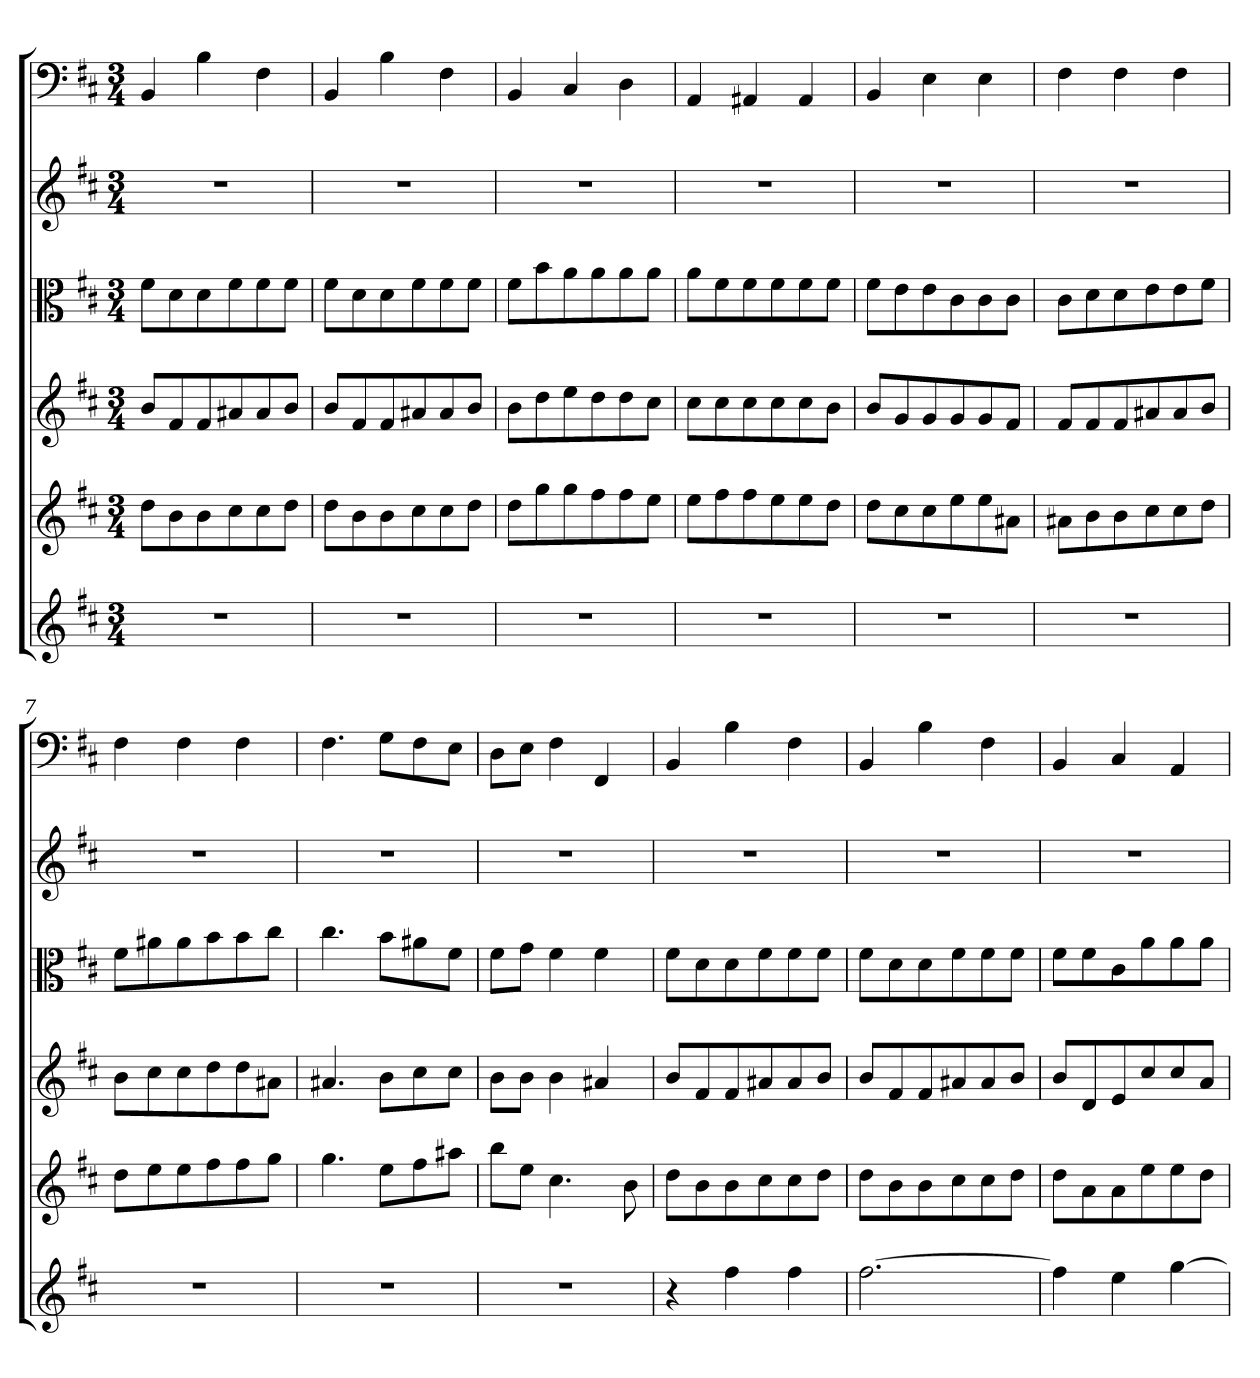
**kern	**kern	**kern	**kern	**kern	**kern
*part6	*part5	*part4	*part3	*part2	*part1
*staff6	*staff5	*staff4	*staff3	*staff2	*staff1
*clefG2	*clefG2	*clefG2	*clefC3	*clefG2	*clefF4
*k[f#c#]	*k[f#c#]	*k[f#c#]	*k[f#c#]	*k[f#c#]	*k[f#c#]
*b:	*b:	*b:	*b:	*b:	*b:
*M3/4	*M3/4	*M3/4	*M3/4	*M3/4	*M3/4
=1	=1	=1	=1	=1	=1
2.r	8dd\L	8b/L	8f#\L	2.r	4BB/
.	8b\	8f#/	8d\	.	.
.	8b\	8f#/	8d\	.	4B\
.	8cc#\	8a#X/	8f#\	.	.
.	8cc#\	8a#/	8f#\	.	4F#\
.	8dd\J	8b/J	8f#\J	.	.
=2	=2	=2	=2	=2	=2
2.r	8dd\L	8b/L	8f#\L	2.r	4BB/
.	8b\	8f#/	8d\	.	.
.	8b\	8f#/	8d\	.	4B\
.	8cc#\	8a#X/	8f#\	.	.
.	8cc#\	8a#/	8f#\	.	4F#\
.	8dd\J	8b/J	8f#\J	.	.
=3	=3	=3	=3	=3	=3
2.r	8dd\L	8b\L	8f#\L	2.r	4BB/
.	8gg\	8dd\	8b\	.	.
.	8gg\	8ee\	8a\	.	4C#/
.	8ff#\	8dd\	8a\	.	.
.	8ff#\	8dd\	8a\	.	4D\
.	8ee\J	8cc#\J	8a\J	.	.
=4	=4	=4	=4	=4	=4
2.r	8ee\L	8cc#\L	8a\L	2.r	4AA/
.	8ff#\	8cc#\	8f#\	.	.
.	8ff#\	8cc#\	8f#\	.	4AA#X/
.	8ee\	8cc#\	8f#\	.	.
.	8ee\	8cc#\	8f#\	.	4AA#/
.	8dd\J	8b\J	8f#\J	.	.
=5	=5	=5	=5	=5	=5
2.r	8dd\L	8b/L	8f#\L	2.r	4BB/
.	8cc#\	8g/	8e\	.	.
.	8cc#\	8g/	8e\	.	4E\
.	8ee\	8g/	8c#\	.	.
.	8ee\	8g/	8c#\	.	4E\
.	8a#X\J	8f#/J	8c#\J	.	.
=6	=6	=6	=6	=6	=6
2.r	8a#X\L	8f#/L	8c#\L	2.r	4F#\
.	8b\	8f#/	8d\	.	.
.	8b\	8f#/	8d\	.	4F#\
.	8cc#\	8a#X/	8e\	.	.
.	8cc#\	8a#/	8e\	.	4F#\
.	8dd\J	8b/J	8f#\J	.	.
=7	=7	=7	=7	=7	=7
2.r	8dd\L	8b\L	8f#\L	2.r	4F#\
.	8ee\	8cc#\	8a#X\	.	.
.	8ee\	8cc#\	8a#\	.	4F#\
.	8ff#\	8dd\	8b\	.	.
.	8ff#\	8dd\	8b\	.	4F#\
.	8gg\J	8a#X\J	8cc#\J	.	.
=8	=8	=8	=8	=8	=8
2.r	4.gg\	4.a#X/	4.cc#\	2.r	4.F#\
.	8ee\L	8b\L	8b\L	.	8G\L
.	8ff#\	8cc#\	8a#X\	.	8F#\
.	8aa#X\J	8cc#\J	8f#\J	.	8E\J
=9	=9	=9	=9	=9	=9
2.r	8bb\L	8b\L	8f#\L	2.r	8D\L
.	8ee\J	8b\J	8g\J	.	8E\J
.	4.cc#\	4b\	4f#\	.	4F#\
.	.	4a#X/	4f#\	.	4FF#/
.	8b\	.	.	.	.
=10	=10	=10	=10	=10	=10
4r	8dd\L	8b/L	8f#\L	2.r	4BB/
.	8b\	8f#/	8d\	.	.
4ff#\	8b\	8f#/	8d\	.	4B\
.	8cc#\	8a#X/	8f#\	.	.
4ff#\	8cc#\	8a#/	8f#\	.	4F#\
.	8dd\J	8b/J	8f#\J	.	.
=11	=11	=11	=11	=11	=11
[2.ff#\	8dd\L	8b/L	8f#\L	2.r	4BB/
.	8b\	8f#/	8d\	.	.
.	8b\	8f#/	8d\	.	4B\
.	8cc#\	8a#X/	8f#\	.	.
.	8cc#\	8a#/	8f#\	.	4F#\
.	8dd\J	8b/J	8f#\J	.	.
=12	=12	=12	=12	=12	=12
4ff#\]	8dd\L	8b/L	8f#\L	2.r	4BB/
.	8a\	8d/	8f#\	.	.
4ee\	8a\	8e/	8c#\	.	4C#/
.	8ee\	8cc#/	8a\	.	.
[4gg\	8ee\	8cc#/	8a\	.	4AA/
.	8dd\J	8a/J	8a\J	.	.
=	=	=	=	=	=
*-	*-	*-	*-	*-	*-
